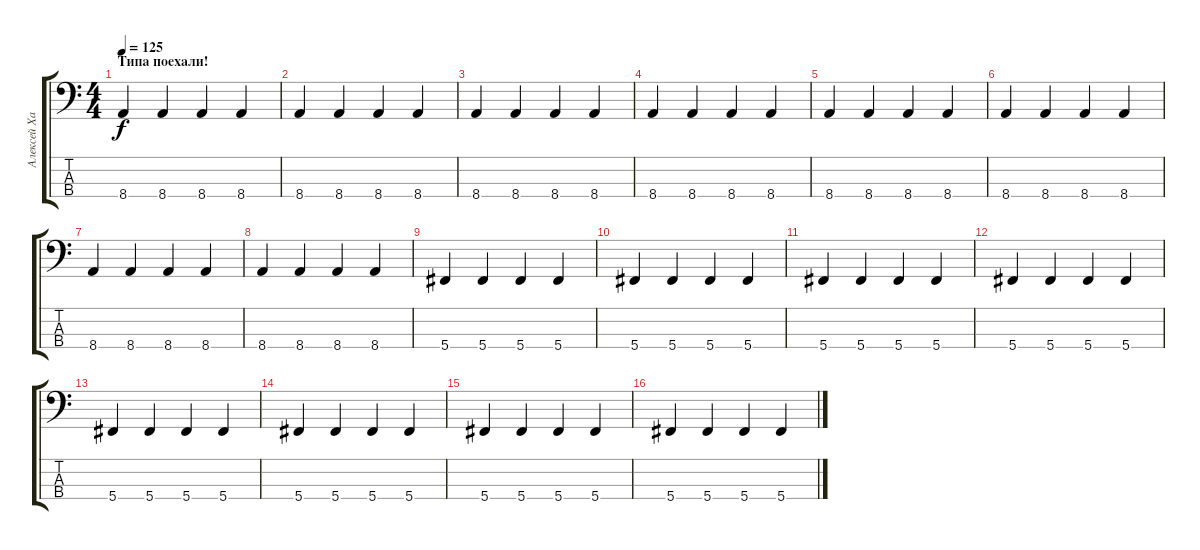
\track ("Алексей Харьков" "Алексей Ха") {instrument electricbassfinger}
\staff {score tabs}
\tuning (Gb2 Db2 Ab1 Db1) {hide}
\ts (4 4)
\section ("" "Типа поехали!")
\tempo 125
\clef f4
\ks c
8.4.4{dy f} 8.4.4 8.4.4 8.4.4 |
8.4.4 8.4.4 8.4.4 8.4.4 |
8.4.4 8.4.4 8.4.4 8.4.4 |
8.4.4 8.4.4 8.4.4 8.4.4 |
8.4.4 8.4.4 8.4.4 8.4.4 |
8.4.4 8.4.4 8.4.4 8.4.4 |
8.4.4 8.4.4 8.4.4 8.4.4 |
8.4.4 8.4.4 8.4.4 8.4.4 |
5.4.4 5.4.4 5.4.4 5.4.4 |
5.4.4 5.4.4 5.4.4 5.4.4 |
5.4.4 5.4.4 5.4.4 5.4.4 |
5.4.4 5.4.4 5.4.4 5.4.4 |
5.4.4 5.4.4 5.4.4 5.4.4 |
5.4.4 5.4.4 5.4.4 5.4.4 |
5.4.4 5.4.4 5.4.4 5.4.4 |
5.4.4 5.4.4 5.4.4 5.4.4
